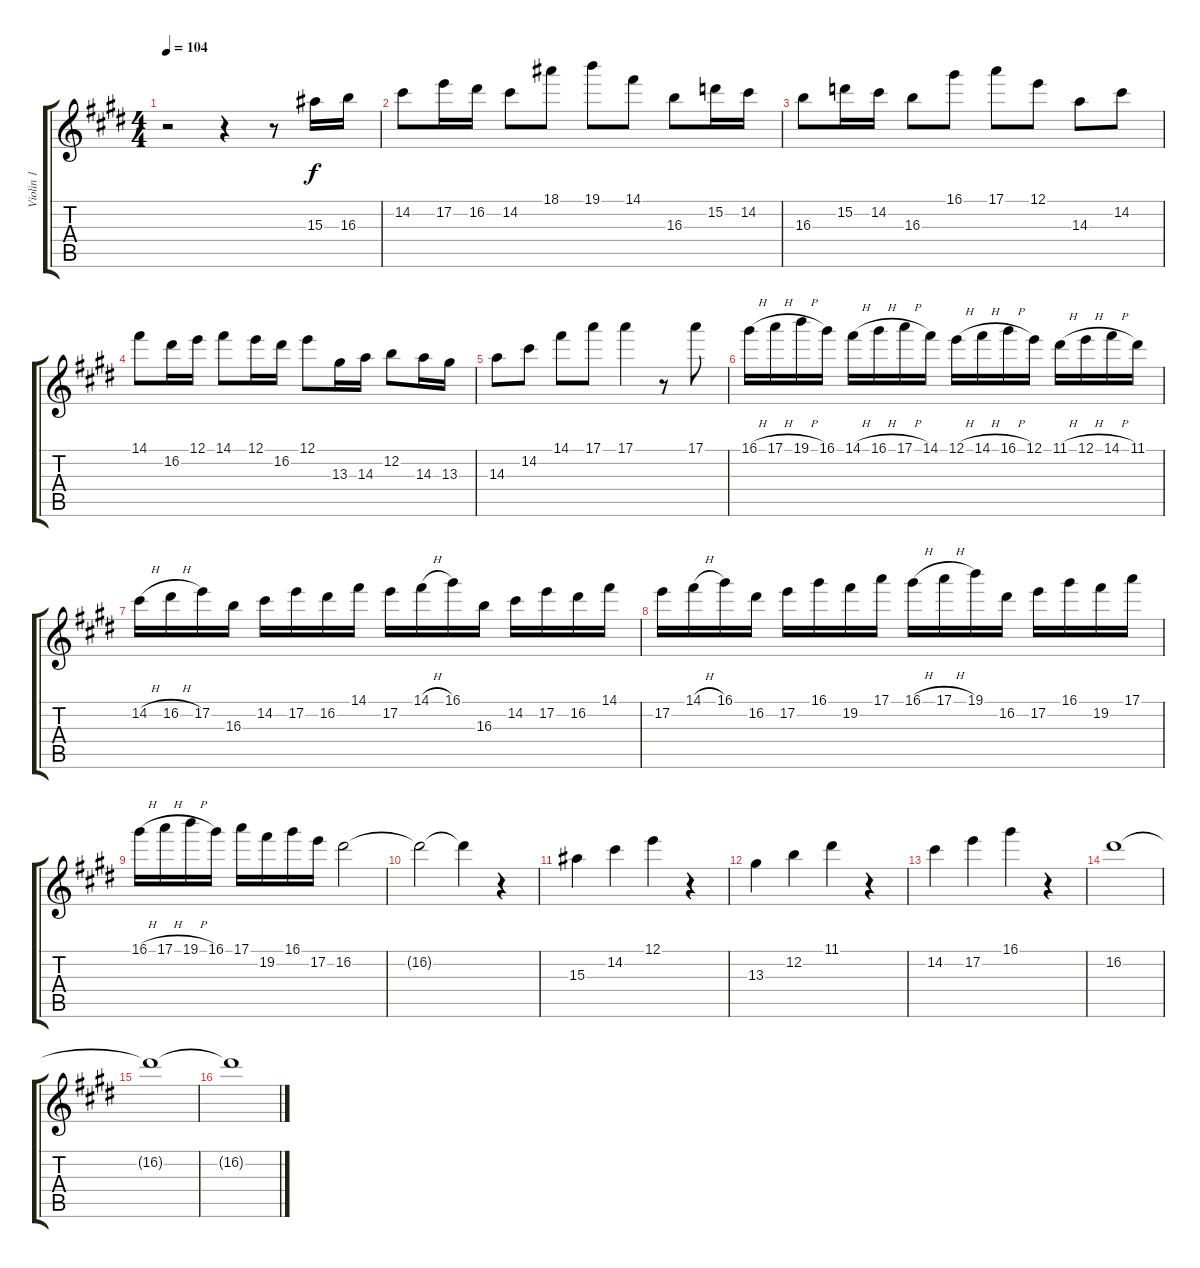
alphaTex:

\track ("Violin 1" "Violin 1") {instrument overdrivenguitar}
\staff {score tabs}
\tuning (E4 B3 G3 D3 A2 E2) {hide}
\ts (4 4)
\tempo 104
\clef g2
\ks e
r.2{dy f} r.4 r.8 15.3.16 16.3.16 |
14.2.8 17.2.16 16.2.16 14.2.8 18.1.8 19.1.8 14.1.8 16.3.8 15.2.16 14.2.16 |
16.3.8 15.2.16 14.2.16 16.3.8 16.1.8 17.1.8 12.1.8 14.3.8 14.2.8 |
14.1.8 16.2.16 12.1.16 14.1.8 12.1.16 16.2.16 12.1.8 13.3.16 14.3.16 12.2.8 14.3.16 13.3.16 |
14.3.8 14.2.8 14.1.8 17.1.8 17.1.4 r.8 17.1.8 |
16.1{h}.16 17.1{h}.16 19.1{h}.16 16.1.16 14.1{h}.16 16.1{h}.16 17.1{h}.16 14.1.16 12.1{h}.16 14.1{h}.16 16.1{h}.16 12.1.16 11.1{h}.16 12.1{h}.16 14.1{h}.16 11.1.16 |
14.2{h}.16 16.2{h}.16 17.2.16 16.3.16 14.2.16 17.2.16 16.2.16 14.1.16 17.2.16 14.1{h}.16 16.1.16 16.3.16 14.2.16 17.2.16 16.2.16 14.1.16 |
17.2.16 14.1{h}.16 16.1.16 16.2.16 17.2.16 16.1.16 19.2.16 17.1.16 16.1{h}.16 17.1{h}.16 19.1.16 16.2.16 17.2.16 16.1.16 19.2.16 17.1.16 |
16.1{h}.16 17.1{h}.16 19.1{h}.16 16.1.16 17.1.16 19.2.16 16.1.16 17.2.16 16.2.2 |
16.2{t}.2 16.2{t}.4 r.4 |
15.3.4 14.2.4 12.1.4 r.4 |
13.3.4 12.2.4 11.1.4 r.4 |
14.2.4 17.2.4 16.1.4 r.4 |
16.2.1 |
16.2{t}.1 |
16.2{t}.1
